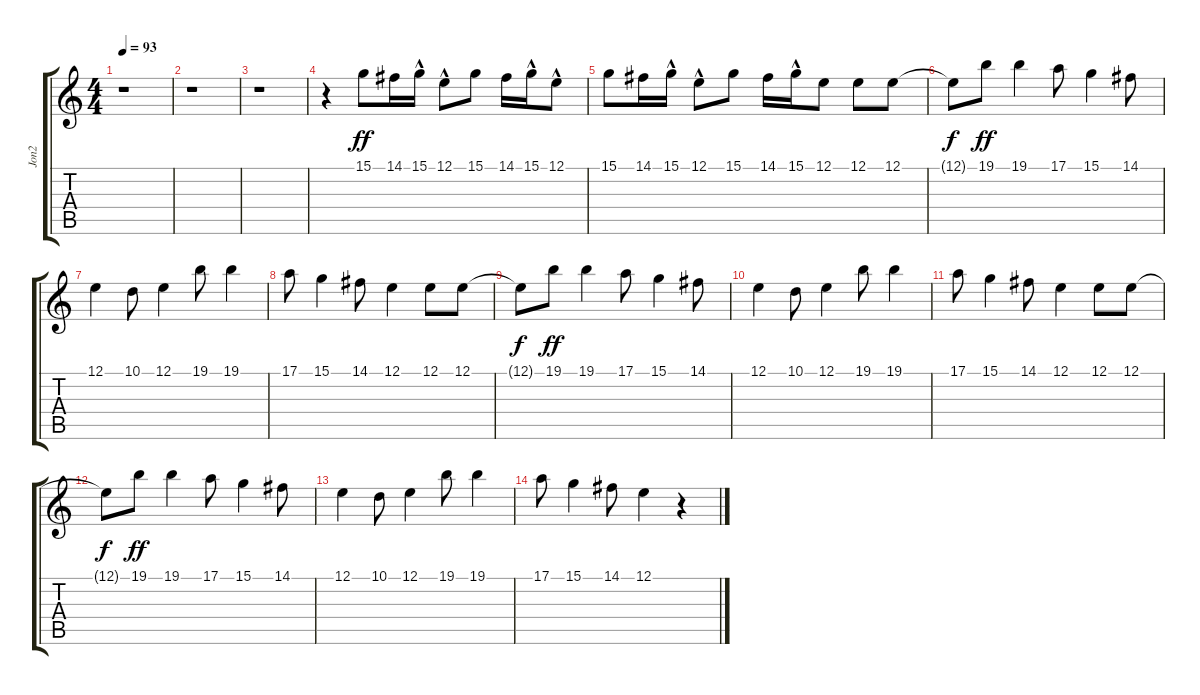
\track ("Jon2" "Jon2") {instrument acousticgrandpiano}
\staff {score tabs}
\tuning (E4 B3 G3 D3 A2 E2) {hide}
\ts (4 4)
\tempo 93
\clef g2
\ks c
r.1{dy ff} |
r.1 |
r.1 |
r.4 15.1.8 14.1.16 15.1{hac}.16 12.1{hac}.8 15.1.8 14.1.16 15.1{hac}.16 12.1{hac}.8 |
15.1.8 14.1.16 15.1{hac}.16 12.1{hac}.8 15.1.8 14.1.16 15.1{hac}.16 12.1.8 12.1.8 12.1.8 |
12.1{t}.8{dy f} 19.1.8{dy ff} 19.1.4 17.1.8 15.1.4 14.1.8 |
12.1.4 10.1.8 12.1.4 19.1.8 19.1.4 |
17.1.8 15.1.4 14.1.8 12.1.4 12.1.8 12.1.8 |
12.1{t}.8{dy f} 19.1.8{dy ff} 19.1.4 17.1.8 15.1.4 14.1.8 |
12.1.4 10.1.8 12.1.4 19.1.8 19.1.4 |
17.1.8 15.1.4 14.1.8 12.1.4 12.1.8 12.1.8 |
12.1{t}.8{dy f} 19.1.8{dy ff} 19.1.4 17.1.8 15.1.4 14.1.8 |
12.1.4 10.1.8 12.1.4 19.1.8 19.1.4 |
17.1.8 15.1.4 14.1.8 12.1.4 r.4
